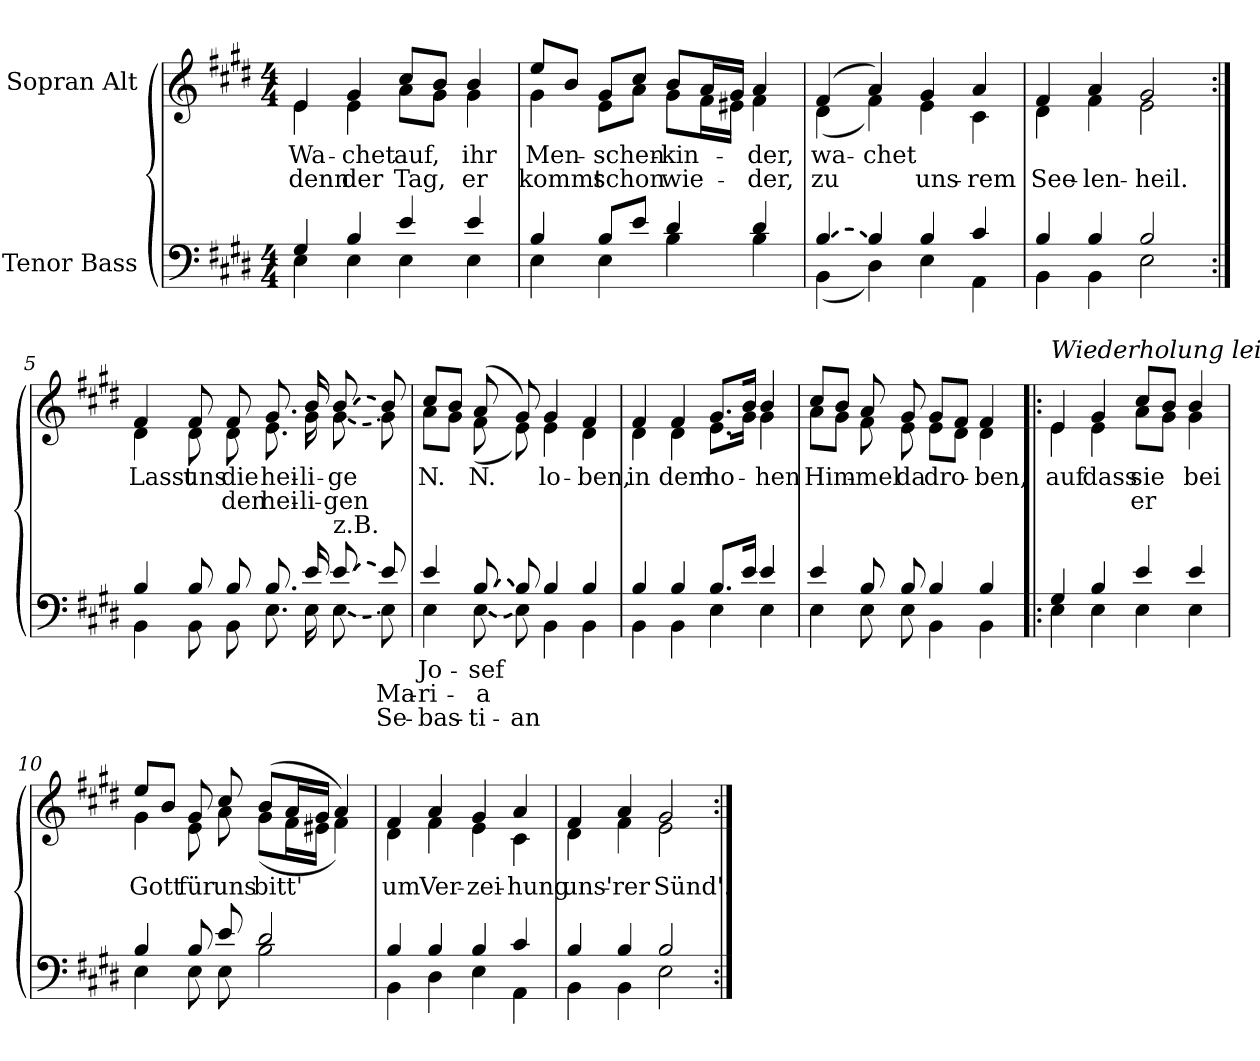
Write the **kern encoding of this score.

**kern	**text	**text	**text	**kern	**text	**text
*part2	*part2	*part2	*part2	*part1	*part1	*part1
*staff2	*staff2	*staff2	*staff2	*staff1	*staff1	*staff1
*I"Tenor Bass	*	*	*	*I"Sopran Alt	*	*
*clefF4	*	*	*	*clefG2	*	*
*k[f#c#g#d#]	*	*	*	*k[f#c#g#d#]	*	*
*M4/4	*	*	*	*M4/4	*	*
=1	=1	=1	=1	=1	=1	=1
*^	*	*	*	*	*	*
!	!	!	!	!	!LO:TX:a:B:t=Langsam und getragen	!	!
!	!	!	!	!	!	!LO:LY:b	!LO:LY:b
*	*	*	*	*	*^	*	*
4G#/	4E\	.	.	.	4e/	4e\	Wa-	denn
!	!	!	!	!	!	!	!LO:LY:b	!LO:LY:b
4B/	4E\	.	.	.	4g#/	4e\	-chet	der
!	!	!	!	!	!	!	!LO:LY:b	!LO:LY:b
4e/	4E\	.	.	.	8cc#/L	8a\L	auf,	Tag,
.	.	.	.	.	8b/J	8g#\J	.	.
!	!	!	!	!	!	!	!LO:LY:b	!LO:LY:b
4e/	4E\	.	.	.	4b/	4g#\	ihr	er
=2	=2	=2	=2	=2	=2	=2	=2	=2
!	!	!	!	!	!	!	!LO:LY:b	!LO:LY:b
4B/	4E\	.	.	.	8ee/L	4g#\	Men-	kommt
.	.	.	.	.	8b/J	.	.	.
!	!	!	!	!	!	!	!LO:LY:b	!LO:LY:b
8B/L	4E\	.	.	.	8g#/L	8e\L	-schen-	schon
8e/J	.	.	.	.	8cc#/J	8a\J	.	.
!	!	!	!	!	!	!	!LO:LY:b	!LO:LY:b
4d#/	4B\	.	.	.	8b/L	8g#\L	-kin-	wie-
.	.	.	.	.	16a/L	16f#\L	.	.
.	.	.	.	.	16g#/JJ	16e#X\JJ	.	.
!	!	!	!	!	!	!	!LO:LY:b	!LO:LY:b
4d#/	4B\	.	.	.	4a/	4f#\	-der,	-der,
=3	=3	=3	=3	=3	=3	=3	=3	=3
!LO:T:dash	!	!	!	!	!	!	!LO:LY:b	!LO:LY:b
[4B/	(4BB\	.	.	.	(4f#/	(4d#\	wa-	zu
!	!	!	!	!	!	!	!LO:LY:b	!
4B/]	4D#\)	.	.	.	4a/)	4f#\)	-chet	.
!	!	!	!	!	!	!	!LO:LY:b	!
!	!	!	!	!	!	!	!	!LO:LY:b
4B/	4E\	.	.	.	4g#/	4e\	.	uns-
!	!	!	!	!	!	!	!LO:LY:b	!
!	!	!	!	!	!	!	!	!LO:LY:b
4c#/	4AA\	.	.	.	4a/	4c#\	.	-rem
!!LO:LB:g=z	!!
=4	=4	=4	=4	=4	=4	=4	=4	=4
!	!	!	!	!	!	!	!LO:LY:b	!
!	!	!	!	!	!	!	!	!LO:LY:b
4B/	4BB\	.	.	.	4f#/	4d#\	.	See-
!	!	!	!	!	!	!	!LO:LY:b	!
!	!	!	!	!	!	!	!	!LO:LY:b
4B/	4BB\	.	.	.	4a/	4f#\	.	-len-
!	!	!	!	!	!	!	!LO:LY:b	!
!	!	!	!	!	!	!	!	!LO:LY:b
2B/	2E\	.	.	.	2g#/	2e\	.	-heil.
=5:|!	=5:|!	=5:|!	=5:|!	=5:|!	=5:|!	=5:|!	=5:|!	=5:|!
!	!	!	!	!	!	!	!LO:LY:b	!
4B/	4BB\	.	.	.	4f#/	4d#\	Lasst	.
!	!	!	!	!	!	!	!LO:LY:b	!
8B/	8BB\	.	.	.	8f#/	8d#\	uns	.
!	!	!	!	!	!	!	!LO:LY:b	!LO:LY:b
8B/	8BB\	.	.	.	8f#/	8d#\	die	den
!	!	!	!	!	!	!	!LO:LY:b	!LO:LY:b
8.B/	8.E\	.	.	.	8.g#/	8.e\	hei-	hei-
!	!	!	!	!	!	!	!LO:LY:b	!LO:LY:b
16e/	16E\	.	.	.	16b/	16g#\	-li-	-li-
!LO:TX:a:t=z.B.	!	!	!	!	!	!	!	!
!LO:T:dash	!LO:T:dash	!	!	!	!LO:T:dash	!LO:T:dash	!LO:LY:b	!LO:LY:b
[8e/	[8E\	.	.	.	[8b/	[8g#\	-ge	-gen
!	!	!	!LO:LY:b	!LO:LY:b	!	!	!	!
8e/]	8E\]	.	Ma-	Se-	8b/]	8g#\]	.	.
=6	=6	=6	=6	=6	=6	=6	=6	=6
!	!	!LO:LY:b	!LO:LY:b	!LO:LY:b	!	!	!LO:LY:b	!
4e/	4E\	Jo-	-ri-	-bas-	8cc#/L	8a\L	N.	.
.	.	.	.	.	8b/J	8g#\J	.	.
!LO:T:dash	!LO:T:dash	!LO:LY:b	!LO:LY:b	!LO:LY:b	!	!	!LO:LY:b	!
[8B/	[8E\	-sef	-a	-ti-	(8a/	(8f#\	N.	.
!	!	!	!	!LO:LY:b	!	!	!	!
8B/]	8E\]	.	.	-an	8g#/)	8e\)	.	.
!	!	!	!	!	!	!	!LO:LY:b	!
4B/	4BB\	.	.	.	4g#/	4e\	lo-	.
!	!	!	!	!	!	!	!LO:LY:b	!
4B/	4BB\	.	.	.	4f#/	4d#\	-ben,	.
!!LO:LB:g=z	!!
=7	=7	=7	=7	=7	=7	=7	=7	=7
!	!	!	!	!	!	!	!LO:LY:b	!
4B/	4BB\	.	.	.	4f#/	4d#\	in	.
!	!	!	!	!	!	!	!LO:LY:b	!
4B/	4BB\	.	.	.	4f#/	4d#\	dem	.
!	!	!	!	!	!	!	!LO:LY:b	!
8.B/L	4E\	.	.	.	8.g#/L	8.e\L	ho-	.
16e/Jk	.	.	.	.	16b/Jk	16g#\Jk	.	.
!	!	!	!	!	!	!	!LO:LY:b	!
4e/	4E\	.	.	.	4b/	4g#\	-hen	.
=8	=8	=8	=8	=8	=8	=8	=8	=8
!	!	!	!	!	!	!	!LO:LY:b	!
4e/	4E\	.	.	.	8cc#/L	8a\L	Him-	.
.	.	.	.	.	8b/J	8g#\J	.	.
!	!	!	!	!	!	!	!LO:LY:b	!
8B/	8E\	.	.	.	8a/	8f#\	-mel	.
!	!	!	!	!	!	!	!LO:LY:b	!
8B/	8E\	.	.	.	8g#/	8e\	da	.
!	!	!	!	!	!	!	!LO:LY:b	!
4B/	4BB\	.	.	.	8g#/L	8e\L	dro-	.
.	.	.	.	.	8f#/J	8d#\J	.	.
!	!	!	!	!	!	!	!LO:LY:b	!
4B/	4BB\	.	.	.	4f#/	4d#\	-ben,	.
=9!|:	=9!|:	=9!|:	=9!|:	=9!|:	=9!|:	=9!|:	=9!|:	=9!|:
!	!	!	!	!	!LO:TX:a:i:t=Wiederholung leise	!	!	!
!	!	!	!	!	!	!	!LO:LY:b	!
4G#/	4E\	.	.	.	4e/	4e\	auf	.
!	!	!	!	!	!	!	!LO:LY:b	!
4B/	4E\	.	.	.	4g#/	4e\	dass	.
!	!	!	!	!	!	!	!LO:LY:b	!LO:LY:b
4e/	4E\	.	.	.	8cc#/L	8a\L	sie	er
.	.	.	.	.	8b/J	8g#\J	.	.
!	!	!	!	!	!	!	!LO:LY:b	!
4e/	4E\	.	.	.	4b/	4g#\	bei	.
!!LO:LB:g=z	!!
=10	=10	=10	=10	=10	=10	=10	=10	=10
!	!	!	!	!	!	!	!LO:LY:b	!
4B/	4E\	.	.	.	8ee/L	4g#\	Gott	.
.	.	.	.	.	8b/J	.	.	.
!	!	!	!	!	!	!	!LO:LY:b	!
8B/	8E\	.	.	.	8g#/	8e\	für	.
!	!	!	!	!	!	!	!LO:LY:b	!
8e/	8E\	.	.	.	8cc#/	8a\	uns	.
!	!	!	!	!	!	!	!LO:LY:b	!
2d#/	2B\	.	.	.	(8b/L	(8g#\L	-bitt'	.
.	.	.	.	.	16a/L	16f#\L	.	.
.	.	.	.	.	16g#/JJ	16e#X\JJ	.	.
.	.	.	.	.	4a/)	4f#\)	.	.
=11	=11	=11	=11	=11	=11	=11	=11	=11
!	!	!	!	!	!	!	!LO:LY:b	!
4B/	4BB\	.	.	.	4f#/	4d#\	um	.
!	!	!	!	!	!	!	!LO:LY:b	!
4B/	4D#\	.	.	.	4a/	4f#\	Ver-	.
!	!	!	!	!	!	!	!LO:LY:b	!
4B/	4E\	.	.	.	4g#/	4e\	-zei-	.
!	!	!	!	!	!	!	!LO:LY:b	!
4c#/	4AA\	.	.	.	4a/	4c#\	-hung	.
=12	=12	=12	=12	=12	=12	=12	=12	=12
!	!	!	!	!	!	!	!LO:LY:b	!
4B/	4BB\	.	.	.	4f#/	4d#\	uns'-	.
!	!	!	!	!	!	!	!LO:LY:b	!
4B/	4BB\	.	.	.	4a/	4f#\	-rer	.
!	!	!	!	!	!	!	!LO:LY:b	!
2B/	2E\	.	.	.	2g#/	2e\	Sünd'.	.
*v	*v	*	*	*	*	*	*	*
*	*	*	*	*v	*v	*	*
=:|!	=:|!	=:|!	=:|!	=:|!	=:|!	=:|!
*-	*-	*-	*-	*-	*-	*-
